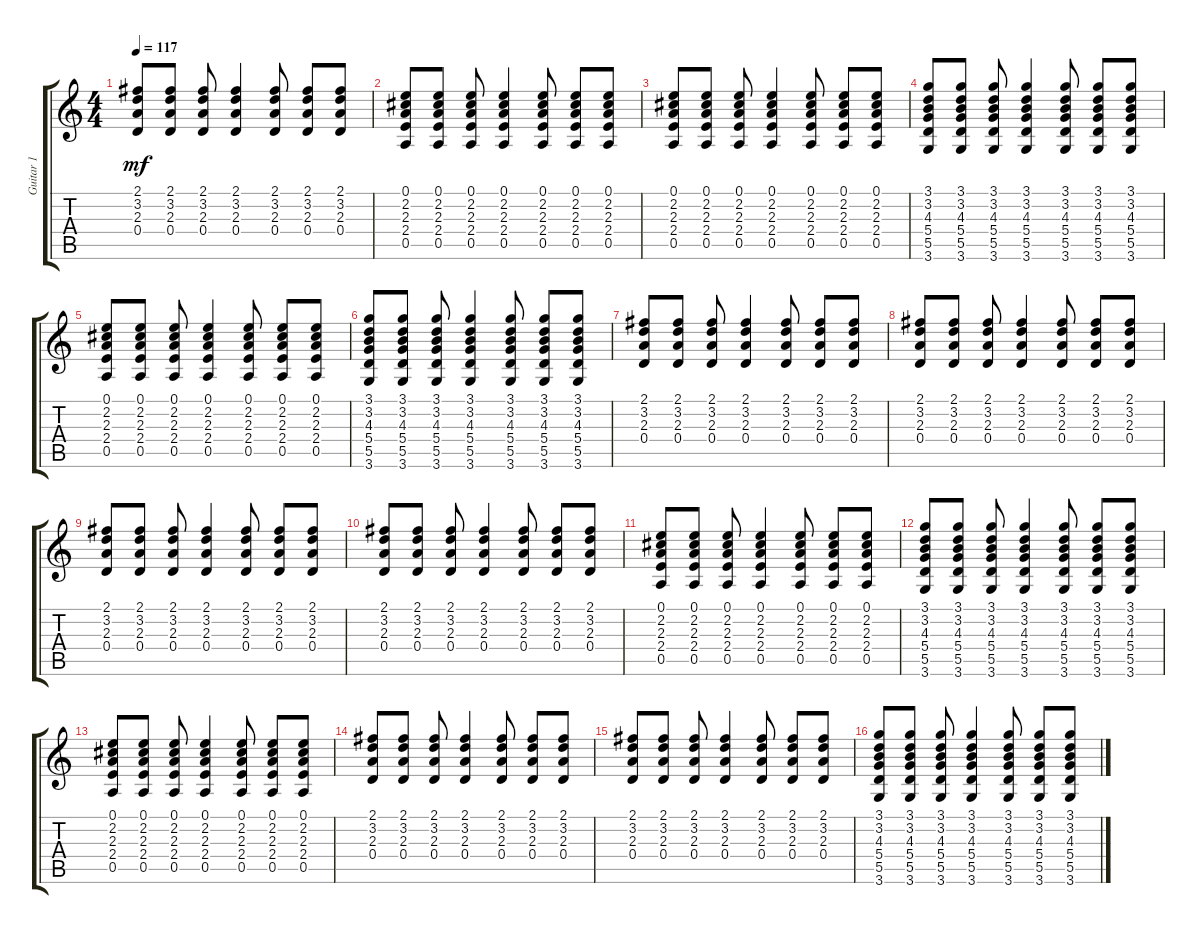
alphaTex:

\track ("Guitar 1" "Guitar 1") {instrument acousticguitarsteel}
\staff {score tabs}
\tuning (E4 B3 G3 D3 A2 E2) {hide}
\ts (4 4)
\tempo 117
\clef g2
\ks c
(2.1 3.2 2.3 0.4).8{dy mf} (2.1 3.2 2.3 0.4).8 (2.1 3.2 2.3 0.4).8 (2.1 3.2 2.3 0.4).4 (2.1 3.2 2.3 0.4).8 (2.1 3.2 2.3 0.4).8 (2.1 3.2 2.3 0.4).8 |
(0.1 2.2 2.3 2.4 0.5).8 (0.1 2.2 2.3 2.4 0.5).8 (0.1 2.2 2.3 2.4 0.5).8 (0.1 2.2 2.3 2.4 0.5).4 (0.1 2.2 2.3 2.4 0.5).8 (0.1 2.2 2.3 2.4 0.5).8 (0.1 2.2 2.3 2.4 0.5).8 |
(0.1 2.2 2.3 2.4 0.5).8 (0.1 2.2 2.3 2.4 0.5).8 (0.1 2.2 2.3 2.4 0.5).8 (0.1 2.2 2.3 2.4 0.5).4 (0.1 2.2 2.3 2.4 0.5).8 (0.1 2.2 2.3 2.4 0.5).8 (0.1 2.2 2.3 2.4 0.5).8 |
(3.1 3.2 4.3 5.4 5.5 3.6).8 (3.1 3.2 4.3 5.4 5.5 3.6).8 (3.1 3.2 4.3 5.4 5.5 3.6).8 (3.1 3.2 4.3 5.4 5.5 3.6).4 (3.1 3.2 4.3 5.4 5.5 3.6).8 (3.1 3.2 4.3 5.4 5.5 3.6).8 (3.1 3.2 4.3 5.4 5.5 3.6).8 |
(0.1 2.2 2.3 2.4 0.5).8 (0.1 2.2 2.3 2.4 0.5).8 (0.1 2.2 2.3 2.4 0.5).8 (0.1 2.2 2.3 2.4 0.5).4 (0.1 2.2 2.3 2.4 0.5).8 (0.1 2.2 2.3 2.4 0.5).8 (0.1 2.2 2.3 2.4 0.5).8 |
(3.1 3.2 4.3 5.4 5.5 3.6).8 (3.1 3.2 4.3 5.4 5.5 3.6).8 (3.1 3.2 4.3 5.4 5.5 3.6).8 (3.1 3.2 4.3 5.4 5.5 3.6).4 (3.1 3.2 4.3 5.4 5.5 3.6).8 (3.1 3.2 4.3 5.4 5.5 3.6).8 (3.1 3.2 4.3 5.4 5.5 3.6).8 |
(2.1 3.2 2.3 0.4).8 (2.1 3.2 2.3 0.4).8 (2.1 3.2 2.3 0.4).8 (2.1 3.2 2.3 0.4).4 (2.1 3.2 2.3 0.4).8 (2.1 3.2 2.3 0.4).8 (2.1 3.2 2.3 0.4).8 |
(2.1 3.2 2.3 0.4).8 (2.1 3.2 2.3 0.4).8 (2.1 3.2 2.3 0.4).8 (2.1 3.2 2.3 0.4).4 (2.1 3.2 2.3 0.4).8 (2.1 3.2 2.3 0.4).8 (2.1 3.2 2.3 0.4).8 |
(2.1 3.2 2.3 0.4).8 (2.1 3.2 2.3 0.4).8 (2.1 3.2 2.3 0.4).8 (2.1 3.2 2.3 0.4).4 (2.1 3.2 2.3 0.4).8 (2.1 3.2 2.3 0.4).8 (2.1 3.2 2.3 0.4).8 |
(2.1 3.2 2.3 0.4).8 (2.1 3.2 2.3 0.4).8 (2.1 3.2 2.3 0.4).8 (2.1 3.2 2.3 0.4).4 (2.1 3.2 2.3 0.4).8 (2.1 3.2 2.3 0.4).8 (2.1 3.2 2.3 0.4).8 |
(0.1 2.2 2.3 2.4 0.5).8 (0.1 2.2 2.3 2.4 0.5).8 (0.1 2.2 2.3 2.4 0.5).8 (0.1 2.2 2.3 2.4 0.5).4 (0.1 2.2 2.3 2.4 0.5).8 (0.1 2.2 2.3 2.4 0.5).8 (0.1 2.2 2.3 2.4 0.5).8 |
(3.1 3.2 4.3 5.4 5.5 3.6).8 (3.1 3.2 4.3 5.4 5.5 3.6).8 (3.1 3.2 4.3 5.4 5.5 3.6).8 (3.1 3.2 4.3 5.4 5.5 3.6).4 (3.1 3.2 4.3 5.4 5.5 3.6).8 (3.1 3.2 4.3 5.4 5.5 3.6).8 (3.1 3.2 4.3 5.4 5.5 3.6).8 |
(0.1 2.2 2.3 2.4 0.5).8 (0.1 2.2 2.3 2.4 0.5).8 (0.1 2.2 2.3 2.4 0.5).8 (0.1 2.2 2.3 2.4 0.5).4 (0.1 2.2 2.3 2.4 0.5).8 (0.1 2.2 2.3 2.4 0.5).8 (0.1 2.2 2.3 2.4 0.5).8 |
(2.1 3.2 2.3 0.4).8 (2.1 3.2 2.3 0.4).8 (2.1 3.2 2.3 0.4).8 (2.1 3.2 2.3 0.4).4 (2.1 3.2 2.3 0.4).8 (2.1 3.2 2.3 0.4).8 (2.1 3.2 2.3 0.4).8 |
(2.1 3.2 2.3 0.4).8 (2.1 3.2 2.3 0.4).8 (2.1 3.2 2.3 0.4).8 (2.1 3.2 2.3 0.4).4 (2.1 3.2 2.3 0.4).8 (2.1 3.2 2.3 0.4).8 (2.1 3.2 2.3 0.4).8 |
(3.1 3.2 4.3 5.4 5.5 3.6).8 (3.1 3.2 4.3 5.4 5.5 3.6).8 (3.1 3.2 4.3 5.4 5.5 3.6).8 (3.1 3.2 4.3 5.4 5.5 3.6).4 (3.1 3.2 4.3 5.4 5.5 3.6).8 (3.1 3.2 4.3 5.4 5.5 3.6).8 (3.1 3.2 4.3 5.4 5.5 3.6).8
